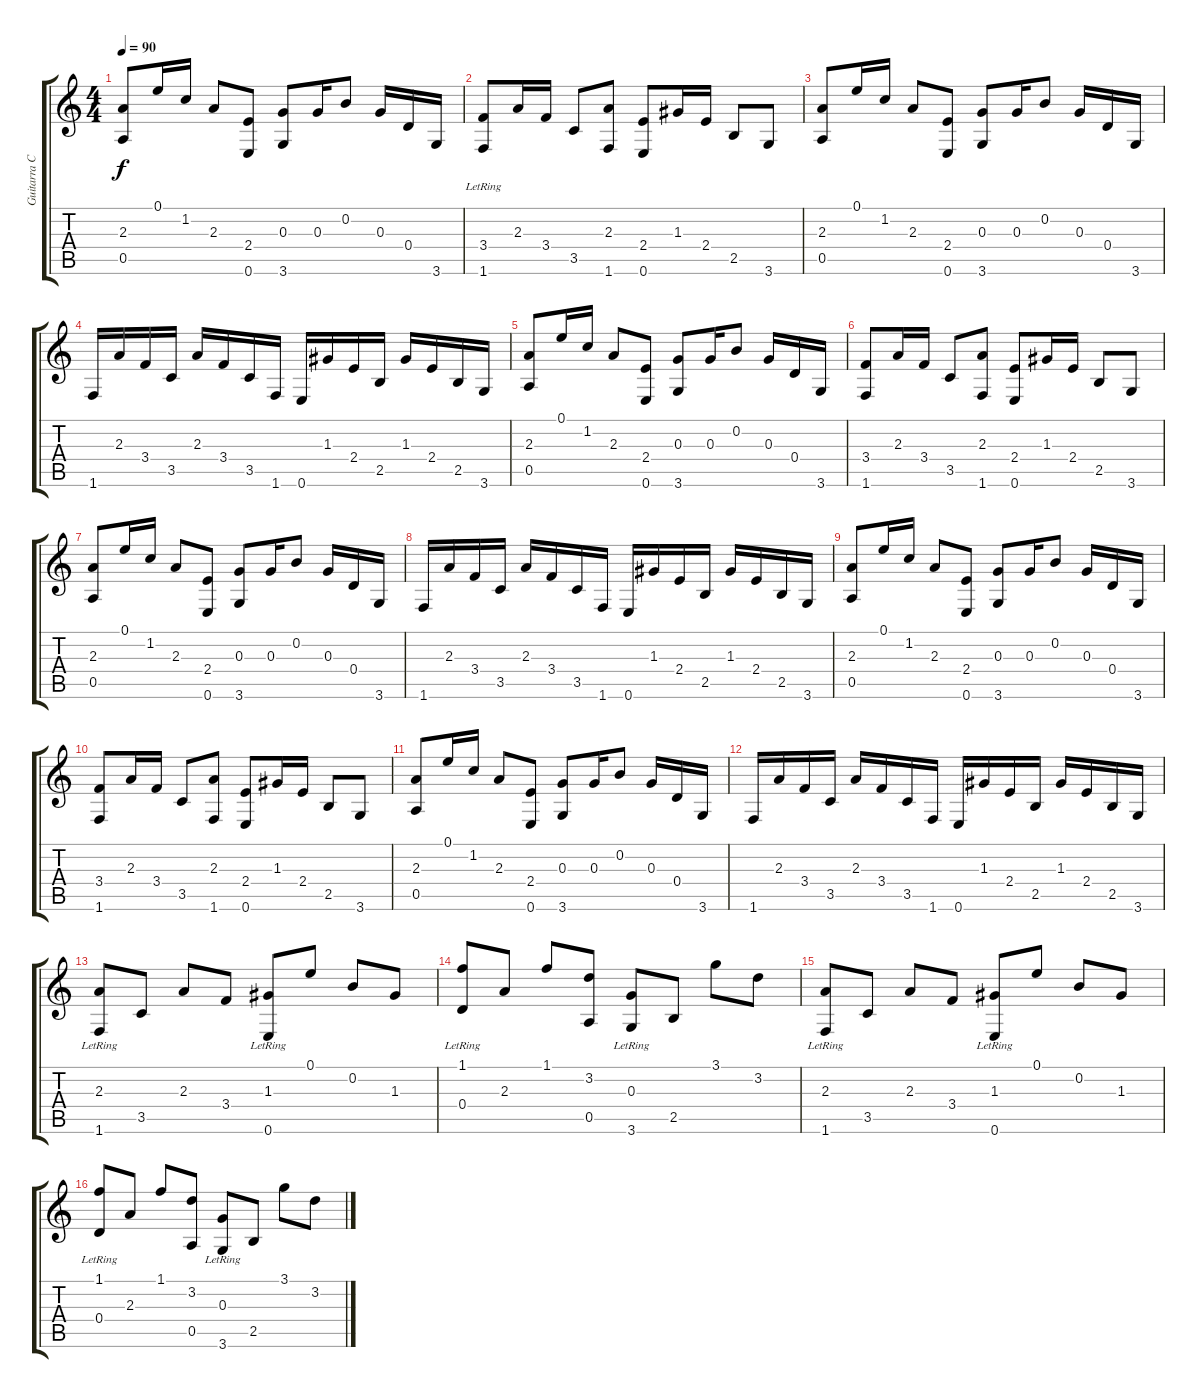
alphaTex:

\track ("Guitarra Clasica" "Guitarra C") {instrument acousticguitarnylon}
\staff {score tabs}
\tuning (E4 B3 G3 D3 A2 E2) {hide}
\ts (4 4)
\tempo 90
\clef g2
\ks c
(2.3 0.5).8{dy f instrument acousticguitarnylon} 0.1.16 1.2.16 2.3.8 (2.4 0.6).8 (0.3 3.6).8 0.3.16 0.2.8 0.3.16 0.4.16 3.6.16 |
(3.4{lr} 1.6{lr}).8 2.3.16 3.4.16 3.5.8 (2.3 1.6).8 (2.4 0.6).8 1.3.16 2.4.16 2.5.8 3.6.8 |
(2.3 0.5).8 0.1.16 1.2.16 2.3.8 (2.4 0.6).8 (0.3 3.6).8 0.3.16 0.2.8 0.3.16 0.4.16 3.6.16 |
1.6.16 2.3.16 3.4.16 3.5.16 2.3.16 3.4.16 3.5.16 1.6.16 0.6.16 1.3.16 2.4.16 2.5.16 1.3.16 2.4.16 2.5.16 3.6.16 |
(2.3 0.5).8 0.1.16 1.2.16 2.3.8 (2.4 0.6).8 (0.3 3.6).8 0.3.16 0.2.8 0.3.16 0.4.16 3.6.16 |
(3.4 1.6).8 2.3.16 3.4.16 3.5.8 (2.3 1.6).8 (2.4 0.6).8 1.3.16 2.4.16 2.5.8 3.6.8 |
(2.3 0.5).8 0.1.16 1.2.16 2.3.8 (2.4 0.6).8 (0.3 3.6).8 0.3.16 0.2.8 0.3.16 0.4.16 3.6.16 |
1.6.16 2.3.16 3.4.16 3.5.16 2.3.16 3.4.16 3.5.16 1.6.16 0.6.16 1.3.16 2.4.16 2.5.16 1.3.16 2.4.16 2.5.16 3.6.16 |
(2.3 0.5).8 0.1.16 1.2.16 2.3.8 (2.4 0.6).8 (0.3 3.6).8 0.3.16 0.2.8 0.3.16 0.4.16 3.6.16 |
(3.4 1.6).8 2.3.16 3.4.16 3.5.8 (2.3 1.6).8 (2.4 0.6).8 1.3.16 2.4.16 2.5.8 3.6.8 |
(2.3 0.5).8 0.1.16 1.2.16 2.3.8 (2.4 0.6).8 (0.3 3.6).8 0.3.16 0.2.8 0.3.16 0.4.16 3.6.16 |
1.6.16 2.3.16 3.4.16 3.5.16 2.3.16 3.4.16 3.5.16 1.6.16 0.6.16 1.3.16 2.4.16 2.5.16 1.3.16 2.4.16 2.5.16 3.6.16 |
(2.3{lr} 1.6{lr}).8 3.5.8 2.3.8 3.4.8 (1.3{lr} 0.6{lr}).8 0.1.8 0.2.8 1.3.8 |
(1.1{lr} 0.4{lr}).8 2.3.8 1.1.8 (3.2 0.5).8 (0.3{lr} 3.6{lr}).8 2.5.8 3.1.8 3.2.8 |
(2.3{lr} 1.6{lr}).8 3.5.8 2.3.8 3.4.8 (1.3{lr} 0.6{lr}).8 0.1.8 0.2.8 1.3.8 |
(1.1{lr} 0.4{lr}).8 2.3.8 1.1.8 (3.2 0.5).8 (0.3{lr} 3.6{lr}).8 2.5.8 3.1.8 3.2.8
